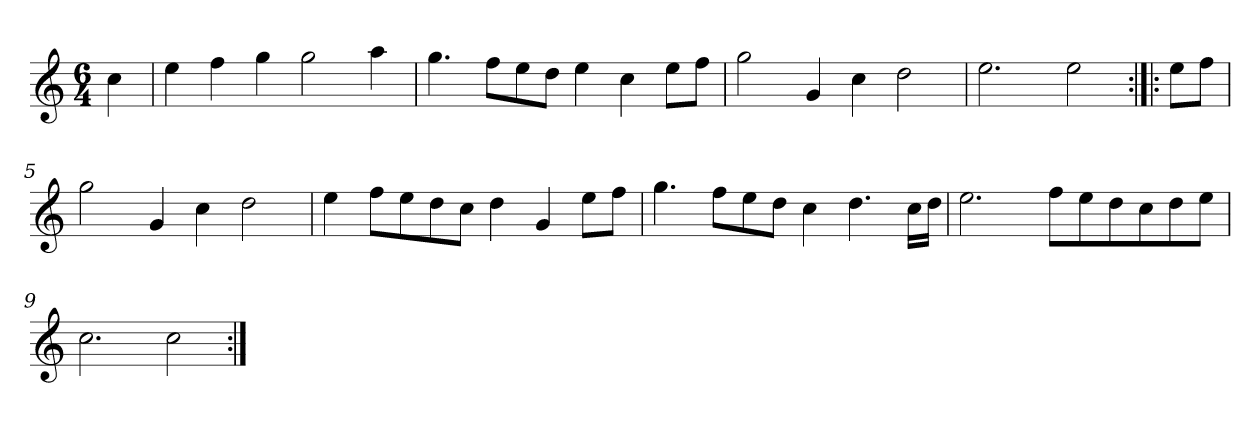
**kern
*part1
*staff1
*clefG2
*k[]
*C:
*M6/4
*MM120
=
4cc
=1
4ee
4ff
4gg
2gg
4aa
=2
4.gg
8ff\L
8ee\
8dd\J
4ee
4cc
8ee\L
8ff\J
=3
2gg
4g
4cc
2dd
=4
2.ee
2ee
=:|!|:
8ee\L
8ff\J
=5
2gg
4g
4cc
2dd
=6
4ee
8ff\L
8ee\
8dd\
8cc\J
4dd
4g
8ee\L
8ff\J
=7
4.gg
8ff\L
8ee\
8dd\J
4cc
4.dd
16cc\LL
16dd\JJ
=8
2.ee
8ff\L
8ee\
8dd\
8cc\
8dd\
8ee\J
=9
2.cc
2cc
=:|!
*-
